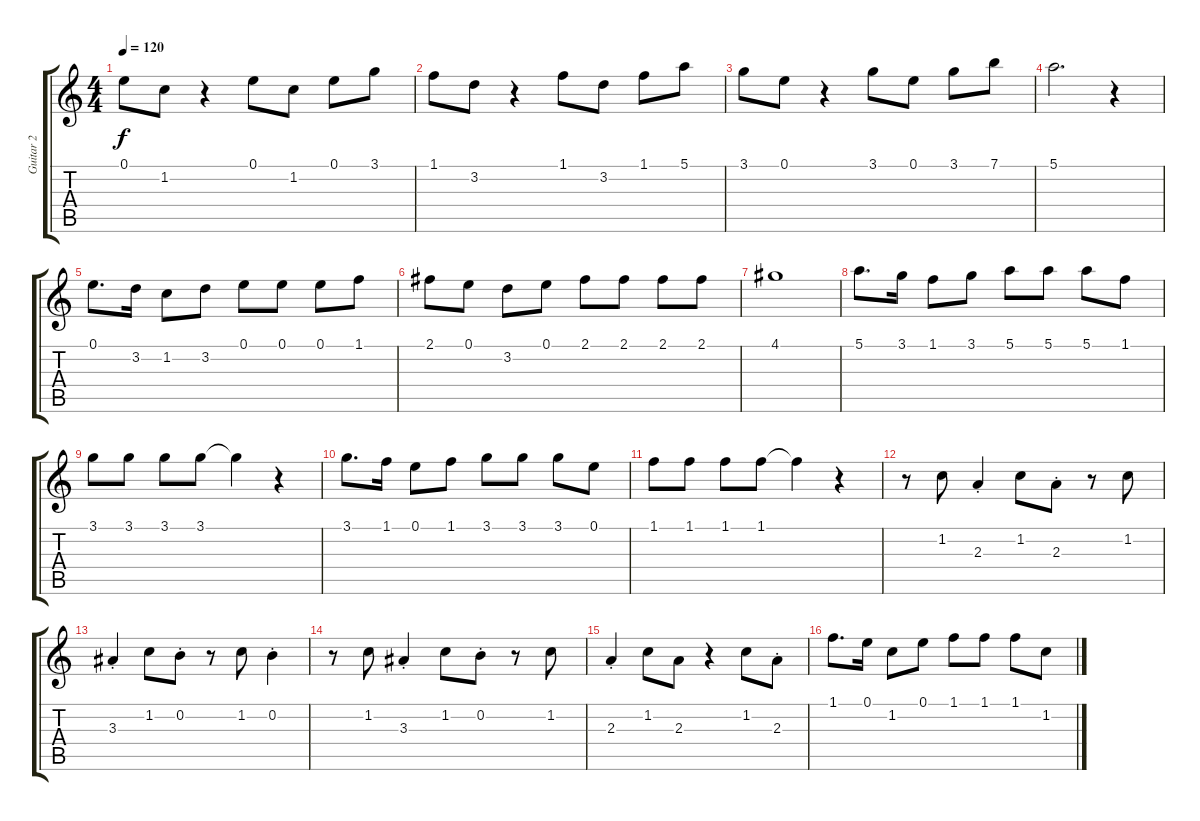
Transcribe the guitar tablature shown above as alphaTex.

\track ("Guitar 2" "Guitar 2") {instrument acousticguitarnylon}
\staff {score tabs}
\tuning (E4 B3 G3 D3 A2 E2) {hide}
\ts (4 4)
\tempo 120
\clef g2
\ks c
0.1.8{dy f} 1.2.8 r.4 0.1.8 1.2.8 0.1.8 3.1.8 |
1.1.8 3.2.8 r.4 1.1.8 3.2.8 1.1.8 5.1.8 |
3.1.8 0.1.8 r.4 3.1.8 0.1.8 3.1.8 7.1.8 |
5.1.2{d} r.4 |
0.1.8{d} 3.2.16 1.2.8 3.2.8 0.1.8 0.1.8 0.1.8 1.1.8 |
2.1.8 0.1.8 3.2.8 0.1.8 2.1.8 2.1.8 2.1.8 2.1.8 |
4.1.1 |
5.1.8{d} 3.1.16 1.1.8 3.1.8 5.1.8 5.1.8 5.1.8 1.1.8 |
3.1.8 3.1.8 3.1.8 3.1.8 3.1{t}.4 r.4 |
3.1.8{d} 1.1.16 0.1.8 1.1.8 3.1.8 3.1.8 3.1.8 0.1.8 |
1.1.8 1.1.8 1.1.8 1.1.8 1.1{t}.4 r.4 |
r.8 1.2.8 2.3{st}.4 1.2.8 2.3{st}.8 r.8 1.2.8 |
3.3{st}.4 1.2.8 0.2{st}.8 r.8 1.2.8 0.2{st}.4 |
r.8 1.2.8 3.3{st}.4 1.2.8 0.2{st}.8 r.8 1.2.8 |
2.3{st}.4 1.2.8 2.3.8 r.4 1.2.8 2.3{st}.8 |
1.1.8{d} 0.1.16 1.2.8 0.1.8 1.1.8 1.1.8 1.1.8 1.2.8
